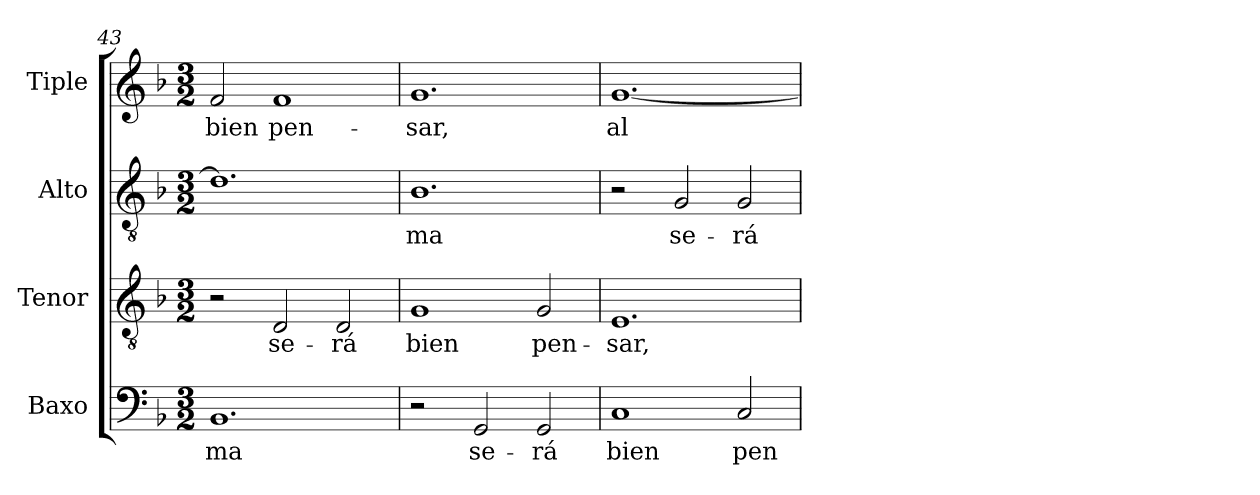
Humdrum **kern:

**kern	**text	**kern	**text	**kern	**text	**kern	**text
*part4	*part4	*part3	*part3	*part2	*part2	*part1	*part1
*staff4	*staff4	*staff3	*staff3	*staff2	*staff2	*staff1	*staff1
*I"Baxo	*	*I"Tenor	*	*I"Alto	*	*I"Tiple	*
*I'B	*	*I'T	*	*I'T	*	*	*
*clefF4	*	*clefGv2	*	*clefGv2	*	*clefG2	*
*	*	*ITrd7c12	*	*ITrd7c12	*	*	*
*k[b-]	*	*k[b-]	*	*k[b-]	*	*k[b-]	*
*F:	*	*F:	*	*F:	*	*F:	*
*M3/2	*	*M3/2	*	*M3/2	*	*M3/2	*
=43	=43	=43	=43	=43	=43	=43	=43
!	!LO:LY:b	!	!	!	!	!	!LO:LY:b
1.BB-	-ma	2r	.	1.D]	.	2f/	bien
!	!	!	!LO:LY:b	!	!	!	!LO:LY:b
.	.	2DD/	se-	.	.	1f	pen-
!	!	!	!LO:LY:b	!	!	!	!
.	.	2DD/	-rá	.	.	.	.
=44	=44	=44	=44	=44	=44	=44	=44
!	!	!	!LO:LY:b	!	!LO:LY:b	!	!LO:LY:b
2r	.	1GG	bien	1.BB-	-ma	1.g	-sar,
!	!LO:LY:b	!	!	!	!	!	!
2GG/	se-	.	.	.	.	.	.
!	!LO:LY:b	!	!LO:LY:b	!	!	!	!
2GG/	-rá	2GG/	pen-	.	.	.	.
=45	=45	=45	=45	=45	=45	=45	=45
!	!LO:LY:b	!	!LO:LY:b	!	!	!	!LO:LY:b
1C	bien	1.EE	-sar,	2r	.	[<1.g	al-
!	!	!	!	!	!LO:LY:b	!	!
.	.	.	.	2GG/	se-	.	.
!	!LO:LY:b	!	!	!	!LO:LY:b	!	!
2C/	pen-	.	.	2GG/	-rá	.	.
=	=	=	=	=	=	=	=
*-	*-	*-	*-	*-	*-	*-	*-
